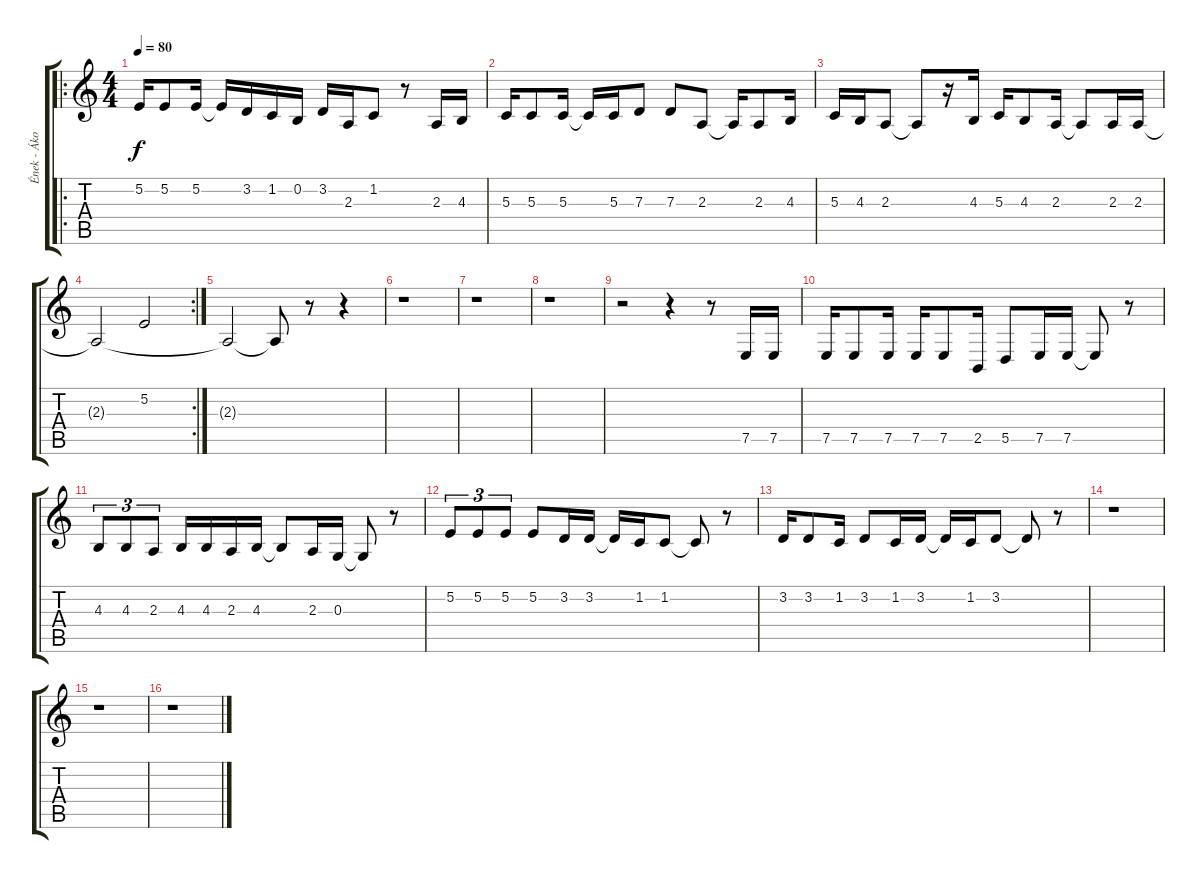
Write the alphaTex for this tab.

\track ("Ének - Ákos" "Ének - Áko") {instrument trumpet}
\staff {score tabs}
\tuning (E4 B3 G3 D3 A2 E2) {hide}
\ro
\ts (4 4)
\tempo 80
\clef g2
\ks c
5.2.16{dy f} 5.2.8 5.2.16 5.2{t}.16 3.2.16 1.2.16 0.2.16 3.2.16 2.3.16 1.2.8 r.8 2.3.16 4.3.16 |
5.3.16 5.3.8 5.3.16 5.3{t}.16 5.3.16 7.3.8 7.3.8 2.3.8 2.3{t}.16 2.3.8 4.3.16 |
5.3.16 4.3.16 2.3.8 2.3{t}.8 r.16 4.3.16 5.3.16 4.3.8 2.3.16 2.3{t}.8 2.3.16 2.3.16 |
\rc 2
2.3{t}.2 5.2.2 |
2.3{t}.2 2.3{t}.8 r.8 r.4 |
r.1 |
r.1 |
r.1 |
r.2 r.4 r.8 7.5.16 7.5.16 |
7.5.16 7.5.8 7.5.16 7.5.16 7.5.8 2.5.16 5.5.8 7.5.16 7.5.16 7.5{t}.8 r.8 |
4.3.8{tu (3 2)} 4.3.8{tu (3 2)} 2.3.8{tu (3 2)} 4.3.16 4.3.16 2.3.16 4.3.16 4.3{t}.8 2.3.16 0.3.16 0.3{t}.8 r.8 |
5.2.8{tu (3 2)} 5.2.8{tu (3 2)} 5.2.8{tu (3 2)} 5.2.8 3.2.16 3.2.16 3.2{t}.16 1.2.16 1.2.8 1.2{t}.8 r.8 |
3.2.16 3.2.8 1.2.16 3.2.8 1.2.16 3.2.16 3.2{t}.16 1.2.16 3.2.8 3.2{t}.8 r.8 |
r.1 |
r.1 |
r.1
